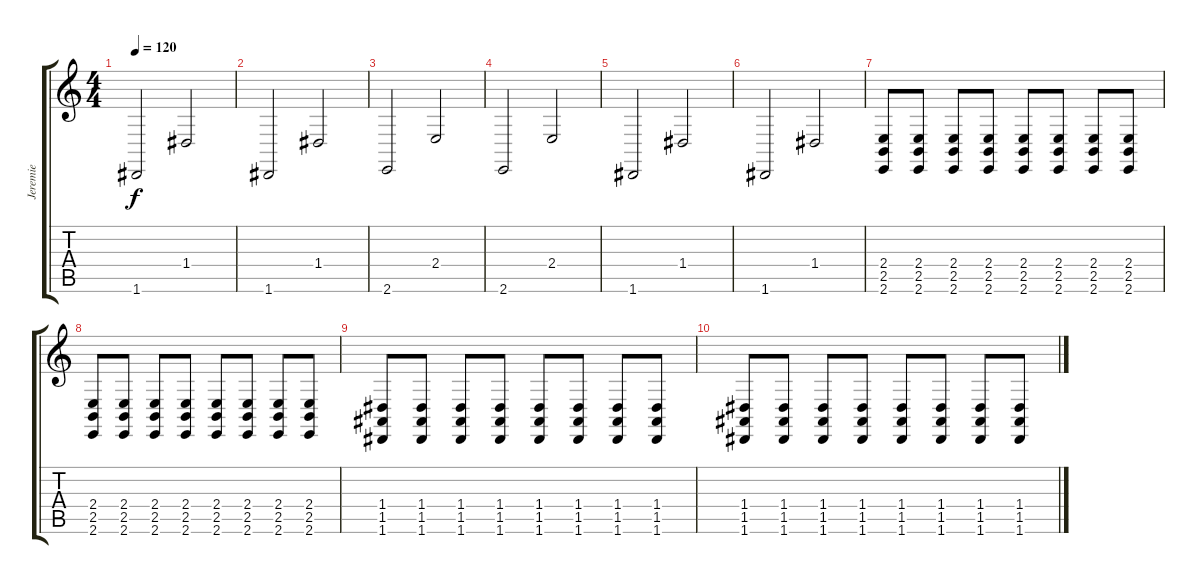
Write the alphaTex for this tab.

\track ("Jeremie" "Jeremie") {instrument pad4choir}
\staff {score tabs}
\tuning (E4 B3 G3 D3 A2 D2) {hide}
\ts (4 4)
\tempo 120
\clef g2
\ks c
1.6.2{dy f} 1.4.2 |
1.6.2 1.4.2 |
2.6.2 2.4.2 |
2.6.2 2.4.2 |
1.6.2 1.4.2 |
1.6.2 1.4.2 |
(2.4 2.5 2.6).8 (2.4 2.5 2.6).8 (2.4 2.5 2.6).8 (2.4 2.5 2.6).8 (2.4 2.5 2.6).8 (2.4 2.5 2.6).8 (2.4 2.5 2.6).8 (2.4 2.5 2.6).8 |
(2.4 2.5 2.6).8 (2.4 2.5 2.6).8 (2.4 2.5 2.6).8 (2.4 2.5 2.6).8 (2.4 2.5 2.6).8 (2.4 2.5 2.6).8 (2.4 2.5 2.6).8 (2.4 2.5 2.6).8 |
(1.4 1.5 1.6).8 (1.4 1.5 1.6).8 (1.4 1.5 1.6).8 (1.4 1.5 1.6).8 (1.4 1.5 1.6).8 (1.4 1.5 1.6).8 (1.4 1.5 1.6).8 (1.4 1.5 1.6).8 |
(1.4 1.5 1.6).8 (1.4 1.5 1.6).8 (1.4 1.5 1.6).8 (1.4 1.5 1.6).8 (1.4 1.5 1.6).8 (1.4 1.5 1.6).8 (1.4 1.5 1.6).8 (1.4 1.5 1.6).8
